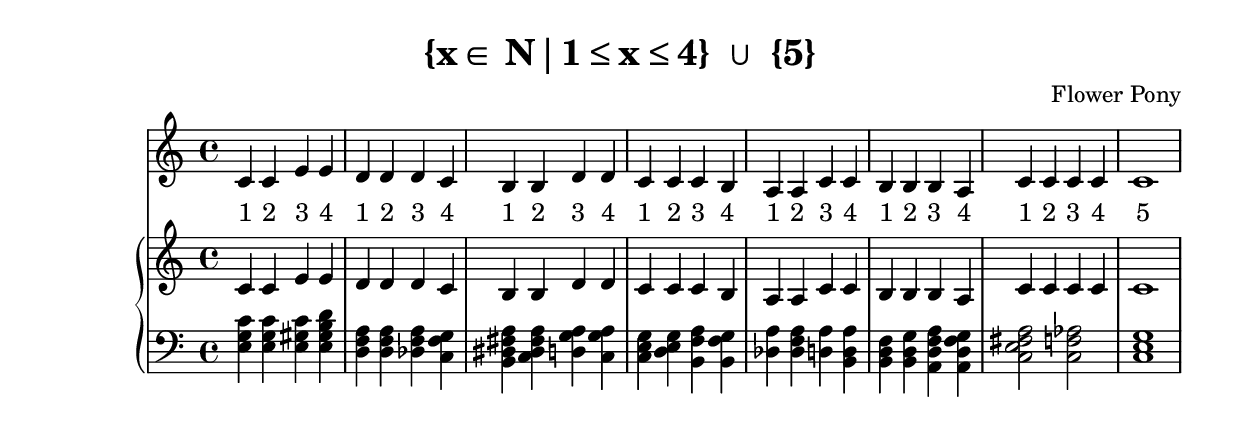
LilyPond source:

\version "2.21.0"

\header {
 date = "2024"
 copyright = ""
 title = "{x∈ N∣1≤x≤4} ∪ {5}"
 composer = "Flower Pony"
}

lyricsPattern = \lyricmode {
  "1"4 "2"4 "3"4 "4"4
}

\book {
  \score {
  <<
    \new Staff = "singer" <<
      \new Voice = "vocal" { \time 4/4  { c'4 c'4 e'4 e'4 
                                          d'4 d'4 d'4 c'4 
                                          b4  b4  d'4 d'4 
                                          c'4 c'4 c'4 b4 
                                          a4  a4  c'4 c'4 
                                          b4  b4  b4  a4
                                          c'4  c'4  c'4  c'4
                                          c'1} }
      \addlyrics { \time 4/4 {  \lyricsPattern  
                                \lyricsPattern 
                                \lyricsPattern 
                                \lyricsPattern 
                                \lyricsPattern
                                \lyricsPattern
                                \lyricsPattern
                                "5"1}}
                            
    >>
\new PianoStaff = "piano" <<
      \new Staff = "upper" { 
        \clef treble 
        \time 4/4 


                                        { c'4 c'4 e'4 e'4 
                                          d'4 d'4 d'4 c'4 
                                          b4  b4  d'4 d'4 
                                          c'4 c'4 c'4 b4 
                                          a4  a4  c'4 c'4 
                                          b4  b4  b4  a4
                                          c'4  c'4  c'4  c'4
                                          c'1}
      }
      \new Staff = "lower" { 
        \clef bass 
        \time 4/4 { 
          <e g c'>4 <e g c'>4 <e gis c'>4 <e gis b d'>4
          <d f a>4 <d f a>4  <des f a>4 <c f g>4
          <b, dis fis a>4 <c dis fis a>4 <d g a>4 <c g a>4
          <c e g>4 <d e g>4 <b, f a>4 <b, f g>4 
          <a des>4 <a f des>4 <a d>4 <b, a d>4 
          <b, d f>4 <b, d g>4 <a, d f a>4 <a, d f g>4
          <c e fis a>2 <c f aes>2
          <c e g>1} 
      }
    >>


  >>
  \layout { }
  \midi { }
  }
}
